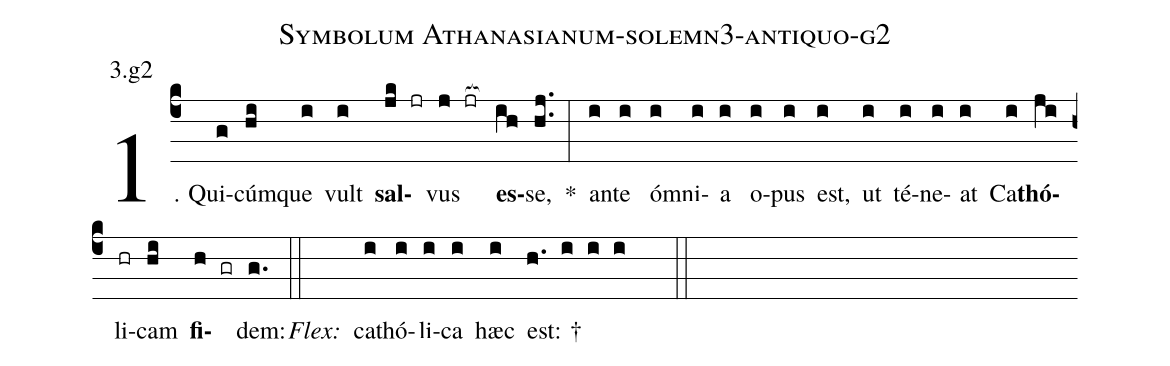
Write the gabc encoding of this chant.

name: Symbolum Athanasianum-solemn3-antiquo-g2;
annotation: 3.g2;
%%
(c4)1. Qui(g)cúm(hi)que(i) vult(i) <b>sal</b>(jk jr)vus(j jr[ocb:1{]) <b>es</b>(ih[ocb:0}])se,(hj..) *(:) an(i)te(i) óm(i)ni(i)a(i) o(i)pus(i) est,(i) ut(i) té(i)ne(i)at(i) Ca(i)<b>thó</b>(ji)li(hr)cam(hi) <b>fi</b>(h gr)dem:(g.) (::)
<i>Flex:</i>()  ca(i)thó(i)li(i)ca(i) hæc(i) est: †(h. i i i  ::)
